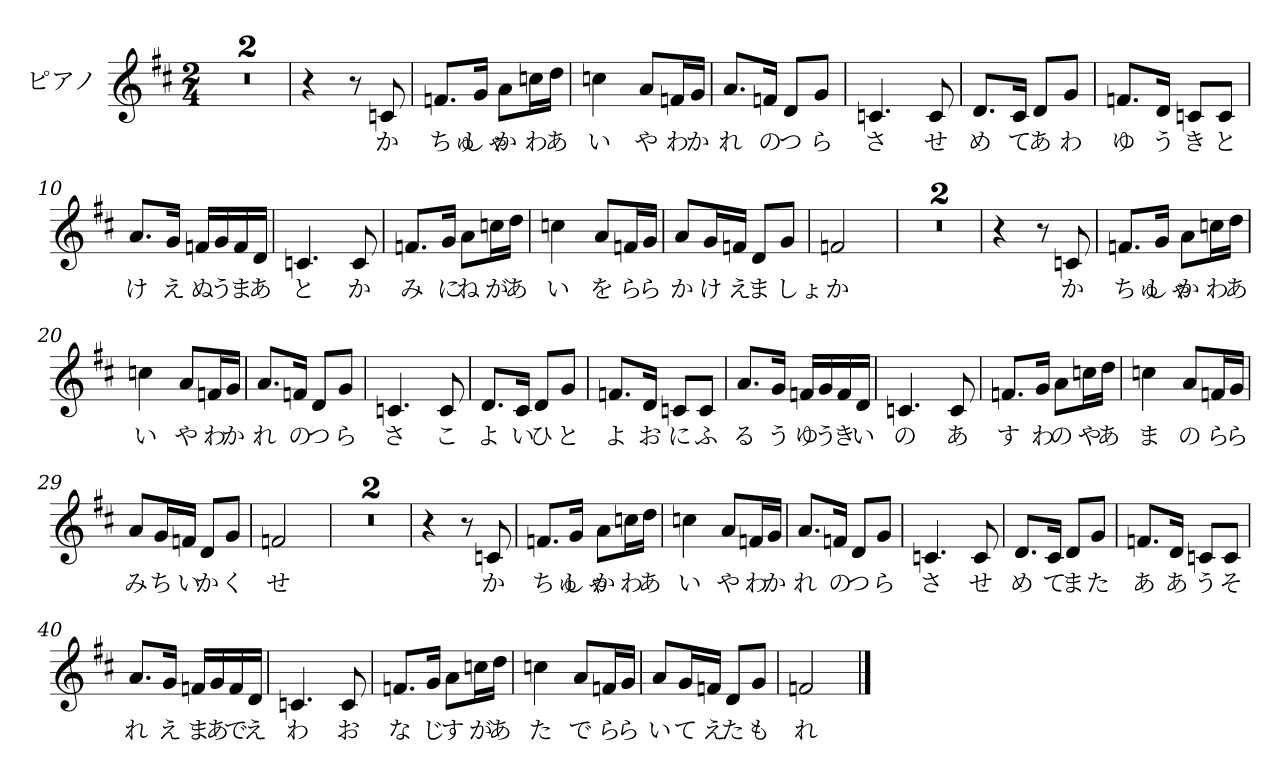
**kern	**text
*part1	*part1
*staff1	*staff1
*I"ピアノ	*
*clefG2	*
*k[f#c#]	*
*M2/4	*
*MM60	*
=1	=1
2r	.
=2	=2
2r	.
=3	=3
4r	.
8r	.
!	!LO:LY:b
8cn/	か
=4	=4
!	!LO:LY:b
8.fn/L	ちゅ
!	!LO:LY:b
16g/Jk	しゃ
!	!LO:LY:b
8a\L	か
!	!LO:LY:b
16ccn\L	わ
!	!LO:LY:b
16dd\JJ	あ
=5	=5
!	!LO:LY:b
4ccn\	い
!	!LO:LY:b
8a/L	や
!	!LO:LY:b
16fn/L	わ
!	!LO:LY:b
16g/JJ	か
=6	=6
!	!LO:LY:b
8.a/L	れ
!	!LO:LY:b
16fn/Jk	の
!	!LO:LY:b
8d/L	つ
!	!LO:LY:b
8g/J	ら
=7	=7
!	!LO:LY:b
4.cn/	さ
!	!LO:LY:b
8c/	せ
=8	=8
!	!LO:LY:b
8.d/L	め
!	!LO:LY:b
16c#/Jk	て
!	!LO:LY:b
8d/L	あ
!	!LO:LY:b
8g/J	わ
=9	=9
!	!LO:LY:b
8.fn/L	ゆ
!	!LO:LY:b
16d/Jk	う
!	!LO:LY:b
8cn/L	き
!	!LO:LY:b
8c/J	と
!!LO:LB:g=z
=10	=10
!	!LO:LY:b
8.a/L	け
!	!LO:LY:b
16g/Jk	え
!	!LO:LY:b
16fn/LL	ぬ
!	!LO:LY:b
16g/	う
!	!LO:LY:b
16f/	ま
!	!LO:LY:b
16d/JJ	あ
=11	=11
!	!LO:LY:b
4.cn/	と
!	!LO:LY:b
8c/	か
=12	=12
!	!LO:LY:b
8.fn/L	み
!	!LO:LY:b
16g/Jk	に
!	!LO:LY:b
8a\L	ね
!	!LO:LY:b
16ccn\L	が
!	!LO:LY:b
16dd\JJ	あ
=13	=13
!	!LO:LY:b
4ccn\	い
!	!LO:LY:b
8a/L	を
!	!LO:LY:b
16fn/L	ら
!	!LO:LY:b
16g/JJ	ら
=14	=14
!	!LO:LY:b
8a/L	か
!	!LO:LY:b
16g/L	け
!	!LO:LY:b
16fn/JJ	え
!	!LO:LY:b
8d/L	ま
!	!LO:LY:b
8g/J	しょ
=15	=15
!	!LO:LY:b
2fn/	か
=16	=16
2r	.
=17	=17
2r	.
=18	=18
4r	.
8r	.
!	!LO:LY:b
8cn/	か
!!LO:LB:g=z
=19	=19
!	!LO:LY:b
8.fn/L	ちゅ
!	!LO:LY:b
16g/Jk	しゃ
!	!LO:LY:b
8a\L	か
!	!LO:LY:b
16ccn\L	わ
!	!LO:LY:b
16dd\JJ	あ
=20	=20
!	!LO:LY:b
4ccn\	い
!	!LO:LY:b
8a/L	や
!	!LO:LY:b
16fn/L	わ
!	!LO:LY:b
16g/JJ	か
=21	=21
!	!LO:LY:b
8.a/L	れ
!	!LO:LY:b
16fn/Jk	の
!	!LO:LY:b
8d/L	つ
!	!LO:LY:b
8g/J	ら
=22	=22
!	!LO:LY:b
4.cn/	さ
!	!LO:LY:b
8c/	こ
=23	=23
!	!LO:LY:b
8.d/L	よ
!	!LO:LY:b
16c#/Jk	い
!	!LO:LY:b
8d/L	ひ
!	!LO:LY:b
8g/J	と
=24	=24
!	!LO:LY:b
8.fn/L	よ
!	!LO:LY:b
16d/Jk	お
!	!LO:LY:b
8cn/L	に
!	!LO:LY:b
8c/J	ふ
=25	=25
!	!LO:LY:b
8.a/L	る
!	!LO:LY:b
16g/Jk	う
!	!LO:LY:b
16fn/LL	ゆ
!	!LO:LY:b
16g/	う
!	!LO:LY:b
16f/	き
!	!LO:LY:b
16d/JJ	い
=26	=26
!	!LO:LY:b
4.cn/	の
!	!LO:LY:b
8c/	あ
!!LO:LB:g=z
=27	=27
!	!LO:LY:b
8.fn/L	す
!	!LO:LY:b
16g/Jk	わ
!	!LO:LY:b
8a\L	の
!	!LO:LY:b
16ccn\L	や
!	!LO:LY:b
16dd\JJ	あ
=28	=28
!	!LO:LY:b
4ccn\	ま
!	!LO:LY:b
8a/L	の
!	!LO:LY:b
16fn/L	ら
!	!LO:LY:b
16g/JJ	ら
=29	=29
!	!LO:LY:b
8a/L	み
!	!LO:LY:b
16g/L	ち
!	!LO:LY:b
16fn/JJ	い
!	!LO:LY:b
8d/L	か
!	!LO:LY:b
8g/J	く
=30	=30
!	!LO:LY:b
2fn/	せ
=31	=31
2r	.
=32	=32
2r	.
=33	=33
4r	.
8r	.
!	!LO:LY:b
8cn/	か
=34	=34
!	!LO:LY:b
8.fn/L	ちゅ
!	!LO:LY:b
16g/Jk	しゃ
!	!LO:LY:b
8a\L	か
!	!LO:LY:b
16ccn\L	わ
!	!LO:LY:b
16dd\JJ	あ
=35	=35
!	!LO:LY:b
4ccn\	い
!	!LO:LY:b
8a/L	や
!	!LO:LY:b
16fn/L	わ
!	!LO:LY:b
16g/JJ	か
!!LO:LB:g=z
=36	=36
!	!LO:LY:b
8.a/L	れ
!	!LO:LY:b
16fn/Jk	の
!	!LO:LY:b
8d/L	つ
!	!LO:LY:b
8g/J	ら
=37	=37
!	!LO:LY:b
4.cn/	さ
!	!LO:LY:b
8c/	せ
=38	=38
!	!LO:LY:b
8.d/L	め
!	!LO:LY:b
16c#/Jk	て
!	!LO:LY:b
8d/L	ま
!	!LO:LY:b
8g/J	た
=39	=39
!	!LO:LY:b
8.fn/L	あ
!	!LO:LY:b
16d/Jk	あ
!	!LO:LY:b
8cn/L	う
!	!LO:LY:b
8c/J	そ
=40	=40
!	!LO:LY:b
8.a/L	れ
!	!LO:LY:b
16g/Jk	え
!	!LO:LY:b
16fn/LL	ま
!	!LO:LY:b
16g/	あ
!	!LO:LY:b
16f/	で
!	!LO:LY:b
16d/JJ	え
=41	=41
!	!LO:LY:b
4.cn/	わ
!	!LO:LY:b
8c/	お
=42	=42
!	!LO:LY:b
8.fn/L	な
!	!LO:LY:b
16g/Jk	じ
!	!LO:LY:b
8a\L	す
!	!LO:LY:b
16ccn\L	が
!	!LO:LY:b
16dd\JJ	あ
=43	=43
!	!LO:LY:b
4ccn\	た
!	!LO:LY:b
8a/L	で
!	!LO:LY:b
16fn/L	ら
!	!LO:LY:b
16g/JJ	ら
!!LO:LB:g=z
=44	=44
!	!LO:LY:b
8a/L	い
!	!LO:LY:b
16g/L	て
!	!LO:LY:b
16fn/JJ	え
!	!LO:LY:b
8d/L	た
!	!LO:LY:b
8g/J	も
=45	=45
!	!LO:LY:b
2fn/	れ
==	==
*-	*-
